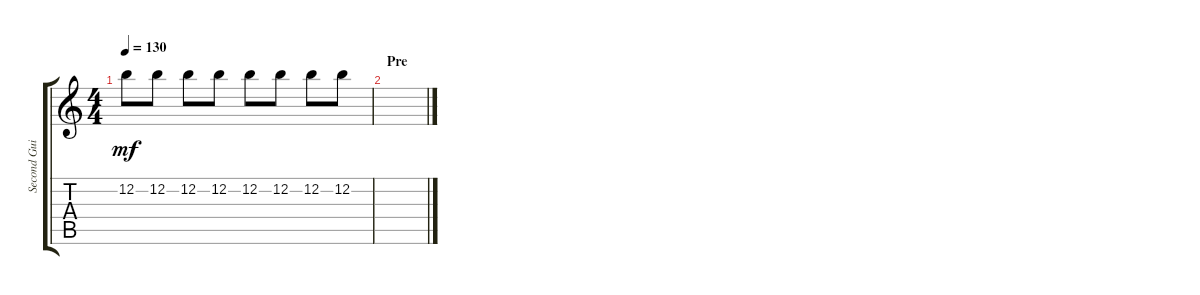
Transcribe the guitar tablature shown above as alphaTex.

\track ("Second Guitar" "Second Gui") {instrument electricguitarclean}
\staff {score tabs}
\tuning (E4 B3 G3 D3 A2 E2) {hide}
\ts (4 4)
\tempo 130
\clef g2
\ks c
12.2.8{dy mf} 12.2.8 12.2.8 12.2.8 12.2.8 12.2.8 12.2.8 12.2.8 |
\section ("" "Pre")
